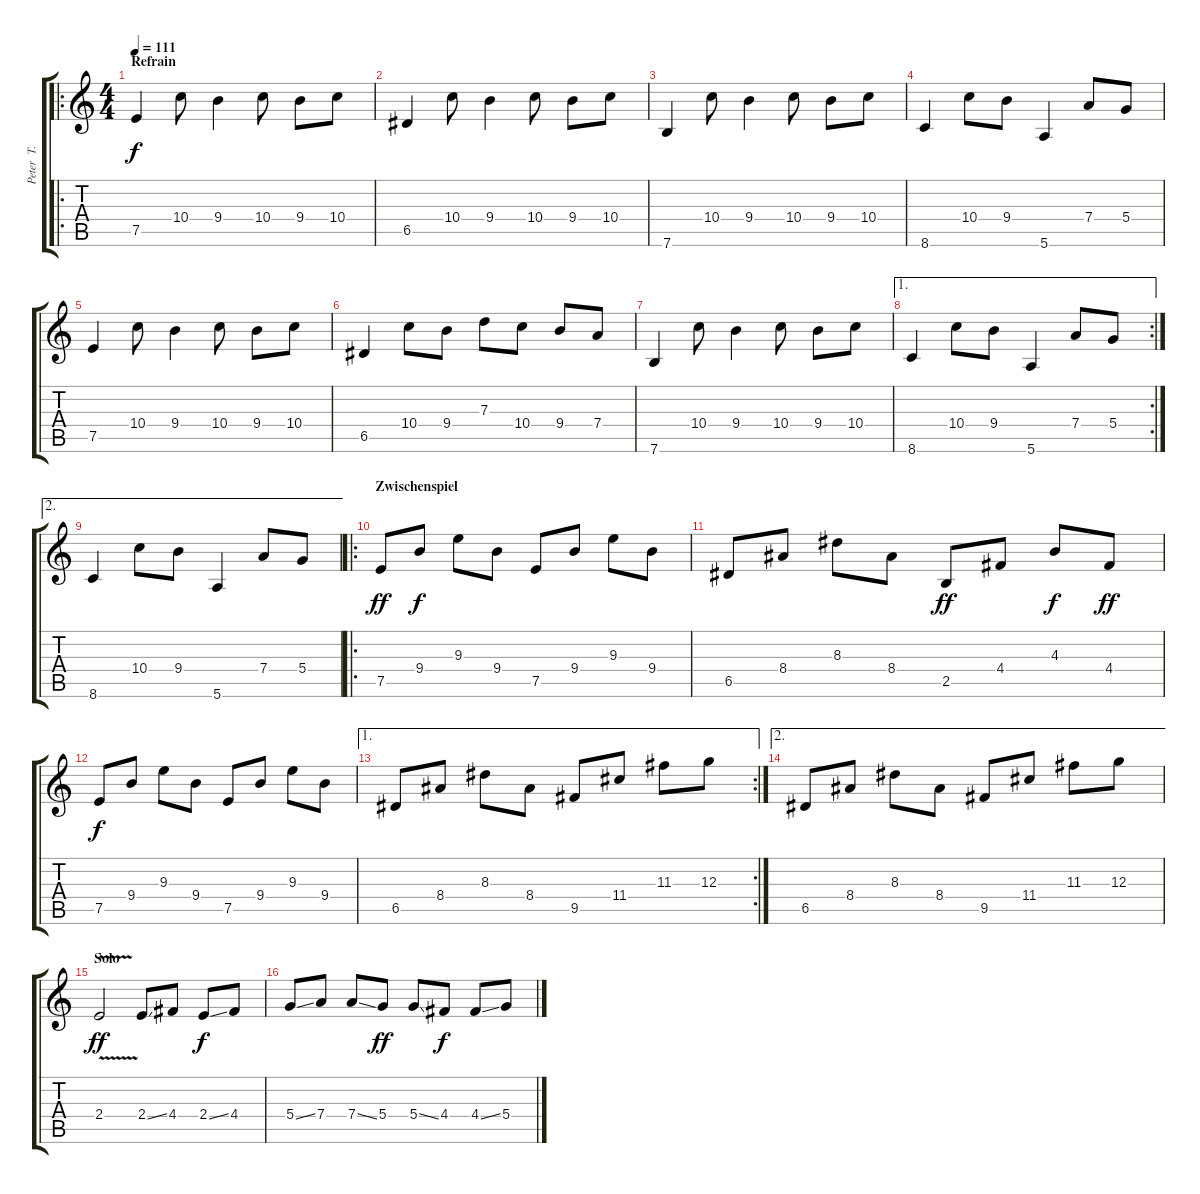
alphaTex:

\track ("Peter  T. (Solo)" "Peter  T. ") {instrument distortionguitar}
\staff {score tabs}
\tuning (E4 B3 G3 D3 A2 E2) {hide}
\ro
\ts (4 4)
\section ("" "Refrain")
\tempo 111
\clef g2
\ks c
7.5.4{dy f} 10.4.8 9.4.4 10.4.8 9.4.8 10.4.8 |
6.5.4 10.4.8 9.4.4 10.4.8 9.4.8 10.4.8 |
7.6.4 10.4.8 9.4.4 10.4.8 9.4.8 10.4.8 |
8.6.4 10.4.8 9.4.8 5.6.4 7.4.8 5.4.8 |
7.5.4 10.4.8 9.4.4 10.4.8 9.4.8 10.4.8 |
6.5.4 10.4.8 9.4.8 7.3.8 10.4.8 9.4.8 7.4.8 |
7.6.4 10.4.8 9.4.4 10.4.8 9.4.8 10.4.8 |
\ae 1
\rc 2
8.6.4 10.4.8 9.4.8 5.6.4 7.4.8 5.4.8 |
\ae 2
8.6.4 10.4.8 9.4.8 5.6.4 7.4.8 5.4.8 |
\ro
\section ("" "Zwischenspiel")
7.5.8{dy ff} 9.4.8{dy f} 9.3.8 9.4.8 7.5.8 9.4.8 9.3.8 9.4.8 |
6.5.8 8.4.8 8.3.8 8.4.8 2.5.8{dy ff} 4.4.8 4.3.8{dy f} 4.4.8{dy ff} |
7.5.8{dy f} 9.4.8 9.3.8 9.4.8 7.5.8 9.4.8 9.3.8 9.4.8 |
\ae 1
\rc 2
6.5.8 8.4.8 8.3.8 8.4.8 9.5.8 11.4.8 11.3.8 12.3.8 |
\ae 2
6.5.8 8.4.8 8.3.8 8.4.8 9.5.8 11.4.8 11.3.8 12.3.8 |
\section ("" "Solo")
2.4{v}.2{dy ff} 2.4{ss}.8 4.4.8 2.4{ss}.8{dy f} 4.4.8 |
5.4{ss}.8 7.4.8 7.4{ss}.8 5.4.8{dy ff} 5.4{ss}.8 4.4.8{dy f} 4.4{ss}.8 5.4{ss}.8
